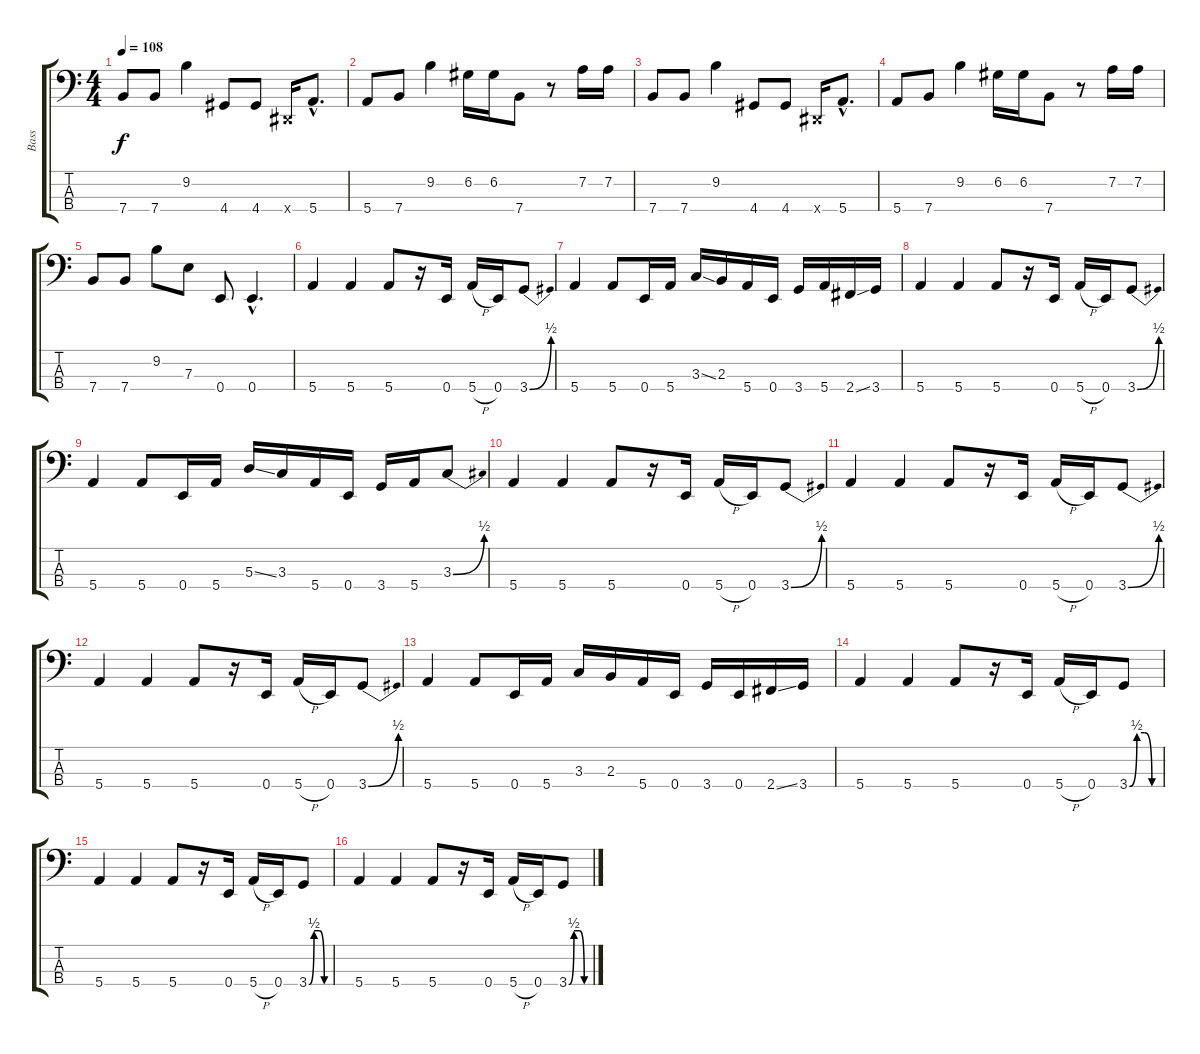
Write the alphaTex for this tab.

\track ("Bass" "Bass") {instrument fretlessbass}
\staff {score tabs}
\tuning (G2 D2 A1 E1) {hide}
\ts (4 4)
\tempo 108
\clef f4
\ks c
7.4.8{dy f} 7.4.8 9.2.4 4.4.8 4.4.8 -1.4{x}.16 5.4{hac}.8{d} |
5.4.8 7.4.8 9.2.4 6.2.16 6.2.16 7.4.8 r.8 7.2.16 7.2.16 |
7.4.8 7.4.8 9.2.4 4.4.8 4.4.8 -1.4{x}.16 5.4{hac}.8{d} |
5.4.8 7.4.8 9.2.4 6.2.16 6.2.16 7.4.8 r.8 7.2.16 7.2.16 |
7.4.8 7.4.8 9.2.8 7.3.8 0.4.8 0.4{hac}.4{d} |
5.4.4 5.4.4 5.4.8 r.16 0.4.16 5.4{h}.16 0.4.16 3.4{be (bend 0 0 60 2)}.8 |
5.4.4 5.4.8 0.4.16 5.4.16 3.3{ss}.16 2.3.16 5.4.16 0.4.16 3.4.16 5.4.16 2.4{ss}.16 3.4.16 |
5.4.4 5.4.4 5.4.8 r.16 0.4.16 5.4{h}.16 0.4.16 3.4{be (bend 0 0 60 2)}.8 |
5.4.4 5.4.8 0.4.16 5.4.16 5.3{ss}.16 3.3.16 5.4.16 0.4.16 3.4.16 5.4.16 3.3{be (bend 0 0 60 2)}.8 |
5.4.4 5.4.4 5.4.8 r.16 0.4.16 5.4{h}.16 0.4.16 3.4{be (bend 0 0 60 2)}.8 |
5.4.4 5.4.4 5.4.8 r.16 0.4.16 5.4{h}.16 0.4.16 3.4{be (bend 0 0 60 2)}.8 |
5.4.4 5.4.4 5.4.8 r.16 0.4.16 5.4{h}.16 0.4.16 3.4{be (bend 0 0 60 2)}.8 |
5.4.4 5.4.8 0.4.16 5.4.16 3.3.16 2.3.16 5.4.16 0.4.16 3.4.16 0.4.16 2.4{ss}.16 3.4.16 |
5.4.4 5.4.4 5.4.8 r.16 0.4.16 5.4{h}.16 0.4.16 3.4{be (custom 0 0 15 2 30 2 45 0 60 0)}.8 |
5.4.4 5.4.4 5.4.8 r.16 0.4.16 5.4{h}.16 0.4.16 3.4{be (custom 0 0 15 2 30 2 45 0 60 0)}.8 |
5.4.4 5.4.4 5.4.8 r.16 0.4.16 5.4{h}.16 0.4.16 3.4{be (custom 0 0 15 2 30 2 45 0 60 0)}.8
